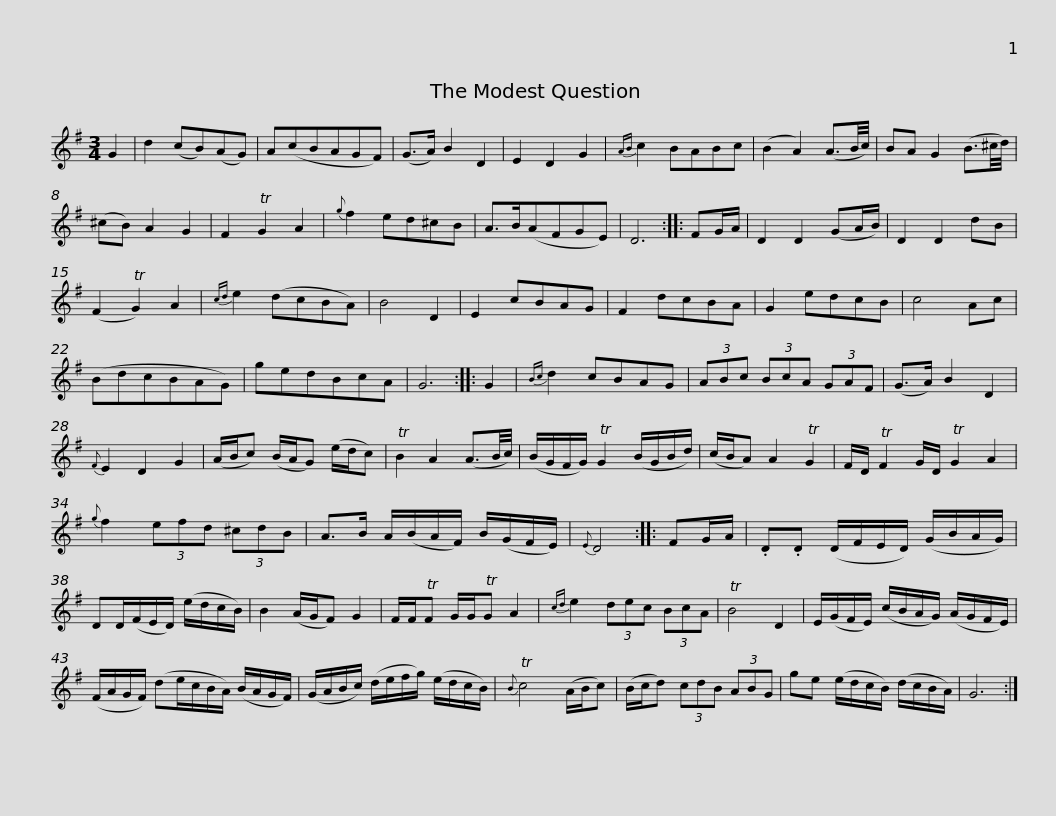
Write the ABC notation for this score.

X:1
L:1/8
M:3/4
I:linebreak $
K:G
V:1 treble
V:1
 G2 | d2 (cB)(AG) | A(cBAGF) | (G>A) B2 D2 | E2 D2 G2 | %5
{AB} c2 BABc | (B2 A2) (A3/2B/4c/4) | BA G2 (B3/2^c/4d/4) | (^cB) A2 G2 |$ F2 TG2 A2 | %10
{g} f2 ed^cB | A>B(AFGE) | D6 :: FG/A/ | D2 D2 (GA/B/) | %15
 D2 D2 dB | (F2 TG2) A2 |{cd} e2 (dcBA) | B4 D2 |$ E2 cBAG | %20
 F2 dcBA | G2 edcB | c4 Ac | (BdcBAG) | gedBcA | %25
 G6 :: G2 |{Bc} d2 cBAG |$ (3ABc (3BcA (3GAF | (G>A) B2 D2 | %30
{F} E2 D2 G2 | (A/B/c) (B/A/G) (e/d/c) | TB2 A2 (A3/2B/4c/4) | (B/G/F/G/) TG2 (B/G/B/d/) | (c/B/A) A2 TG2 |$ %35
 F/D/ TF2 G/D/ TG2 A2 |{g} f2 (3efd (3^cdB | A>B A/(B/A/F/) B/(G/F/E/) |{E} D4 :: FG/A/ | %40
 .D.D (D/F/E/D/) (G/B/A/G/) |$ DD/(F/E/D/) (e/d/c/B/) | B2 (A/G/F) G2 | F/F/TF G/G/TG A2 |{cd} e2 (3dec (3BcA | %45
 TB4 D2 | E/(G/F/E/) (c/B/A/G/) (A/G/F/E/) |$ (F/A/G/F/) (de/c/B/A/) (B/A/G/F/) | (G/A/B/c/) (d/e/f/g/) (e/d/c/B/) |{B} Tc4 (A/B/c) | %50
 (B/c/d) (3cdB (3ABG | ge (e/d/c/B/) (d/c/B/A/) |$ G6 :| %53
